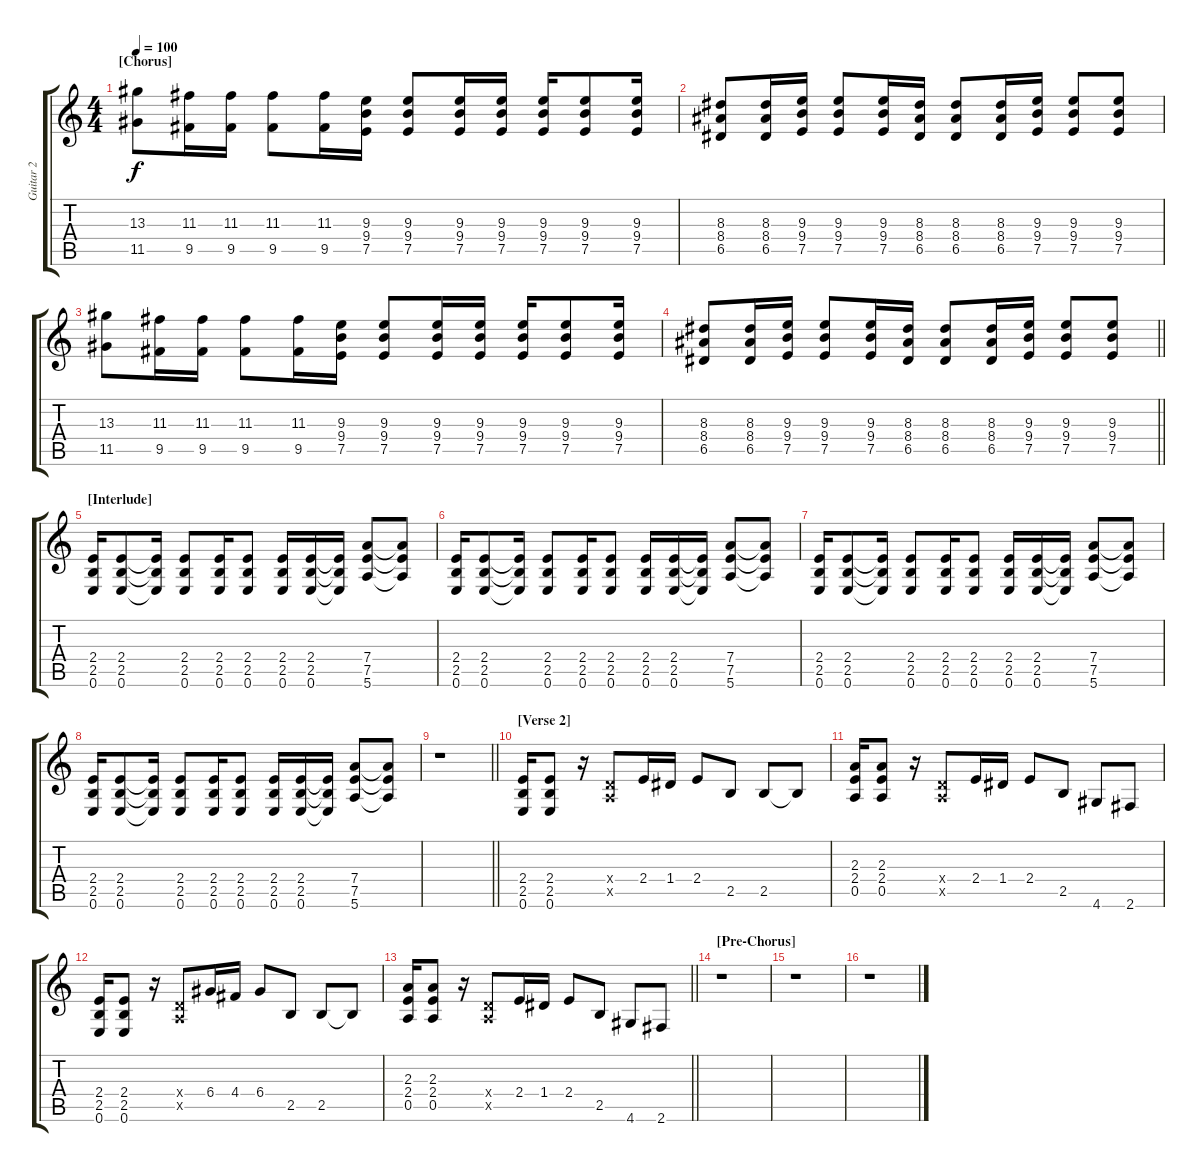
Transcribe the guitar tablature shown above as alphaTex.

\track ("Guitar 2" "Guitar 2") {instrument distortionguitar}
\staff {score tabs}
\tuning (E4 B3 G3 D3 A2 E2) {hide}
\ts (4 4)
\section ("" "[Chorus]")
\tempo 100
\clef g2
\ks c
(13.3 11.5).8{dy f volume 8 instrument distortionguitar} (11.3 9.5).16 (11.3 9.5).16 (11.3 9.5).8 (11.3 9.5).16 (9.3 9.4 7.5).16 (9.3 9.4 7.5).8 (9.3 9.4 7.5).16 (9.3 9.4 7.5).16 (9.3 9.4 7.5).16 (9.3 9.4 7.5).8 (9.3 9.4 7.5).16 |
(8.3 8.4 6.5).8 (8.3 8.4 6.5).16 (9.3 9.4 7.5).16 (9.3 9.4 7.5).8 (9.3 9.4 7.5).16 (8.3 8.4 6.5).16 (8.3 8.4 6.5).8 (8.3 8.4 6.5).16 (9.3 9.4 7.5).16 (9.3 9.4 7.5).8 (9.3 9.4 7.5).8 |
(13.3 11.5).8{volume 8 instrument distortionguitar} (11.3 9.5).16 (11.3 9.5).16 (11.3 9.5).8 (11.3 9.5).16 (9.3 9.4 7.5).16 (9.3 9.4 7.5).8 (9.3 9.4 7.5).16 (9.3 9.4 7.5).16 (9.3 9.4 7.5).16 (9.3 9.4 7.5).8 (9.3 9.4 7.5).16 |
\barLineRight lightlight
(8.3 8.4 6.5).8 (8.3 8.4 6.5).16 (9.3 9.4 7.5).16 (9.3 9.4 7.5).8 (9.3 9.4 7.5).16 (8.3 8.4 6.5).16 (8.3 8.4 6.5).8 (8.3 8.4 6.5).16 (9.3 9.4 7.5).16 (9.3 9.4 7.5).8 (9.3 9.4 7.5).8 |
\section ("" "[Interlude]")
(2.4 2.5 0.6).16{volume 12 instrument distortionguitar} (2.4 2.5 0.6).8 (2.4{t} 2.5{t} 0.6{t}).16 (2.4 2.5 0.6).8 (2.4 2.5 0.6).16 (2.4 2.5 0.6).8 (2.4 2.5 0.6).16 (2.4 2.5 0.6).16 (2.4{t} 2.5{t} 0.6{t}).16 (7.4 7.5 5.6).8 (7.4{t} 7.5{t} 5.6{t}).8 |
(2.4 2.5 0.6).16 (2.4 2.5 0.6).8 (2.4{t} 2.5{t} 0.6{t}).16 (2.4 2.5 0.6).8 (2.4 2.5 0.6).16 (2.4 2.5 0.6).8 (2.4 2.5 0.6).16 (2.4 2.5 0.6).16 (2.4{t} 2.5{t} 0.6{t}).16 (7.4 7.5 5.6).8 (7.4{t} 7.5{t} 5.6{t}).8 |
(2.4 2.5 0.6).16 (2.4 2.5 0.6).8 (2.4{t} 2.5{t} 0.6{t}).16 (2.4 2.5 0.6).8 (2.4 2.5 0.6).16 (2.4 2.5 0.6).8 (2.4 2.5 0.6).16 (2.4 2.5 0.6).16 (2.4{t} 2.5{t} 0.6{t}).16 (7.4 7.5 5.6).8 (7.4{t} 7.5{t} 5.6{t}).8 |
(2.4 2.5 0.6).16 (2.4 2.5 0.6).8 (2.4{t} 2.5{t} 0.6{t}).16 (2.4 2.5 0.6).8 (2.4 2.5 0.6).16 (2.4 2.5 0.6).8 (2.4 2.5 0.6).16 (2.4 2.5 0.6).16 (2.4{t} 2.5{t} 0.6{t}).16 (7.4 7.5 5.6).8 (7.4{t} 7.5{t} 5.6{t}).8 |
\barLineRight lightlight
r.1 |
\section ("" "[Verse 2]")
(2.4 2.5 0.6).16 (2.4 2.5 0.6).8 r.16 (0.4{x} 0.5{x}).8 2.4.16 1.4.16 2.4.8 2.5.8 2.5.8 2.5{t}.8 |
(2.3 2.4 0.5).16 (2.3 2.4 0.5).8 r.16 (0.4{x} 0.5{x}).8 2.4.16 1.4.16 2.4.8 2.5.8 4.6.8 2.6.8 |
(2.4 2.5 0.6).16 (2.4 2.5 0.6).8 r.16 (0.4{x} 0.5{x}).8{volume 16} 6.4.16 4.4.16 6.4.8 2.5.8{volume 10} 2.5.8 2.5{t}.8 |
\barLineRight lightlight
(2.3 2.4 0.5).16 (2.3 2.4 0.5).8 r.16 (0.4{x} 0.5{x}).8 2.4.16 1.4.16 2.4.8 2.5.8 4.6.8 2.6.8 |
\section ("" "[Pre-Chorus]")
r.1 |
r.1 |
r.1
